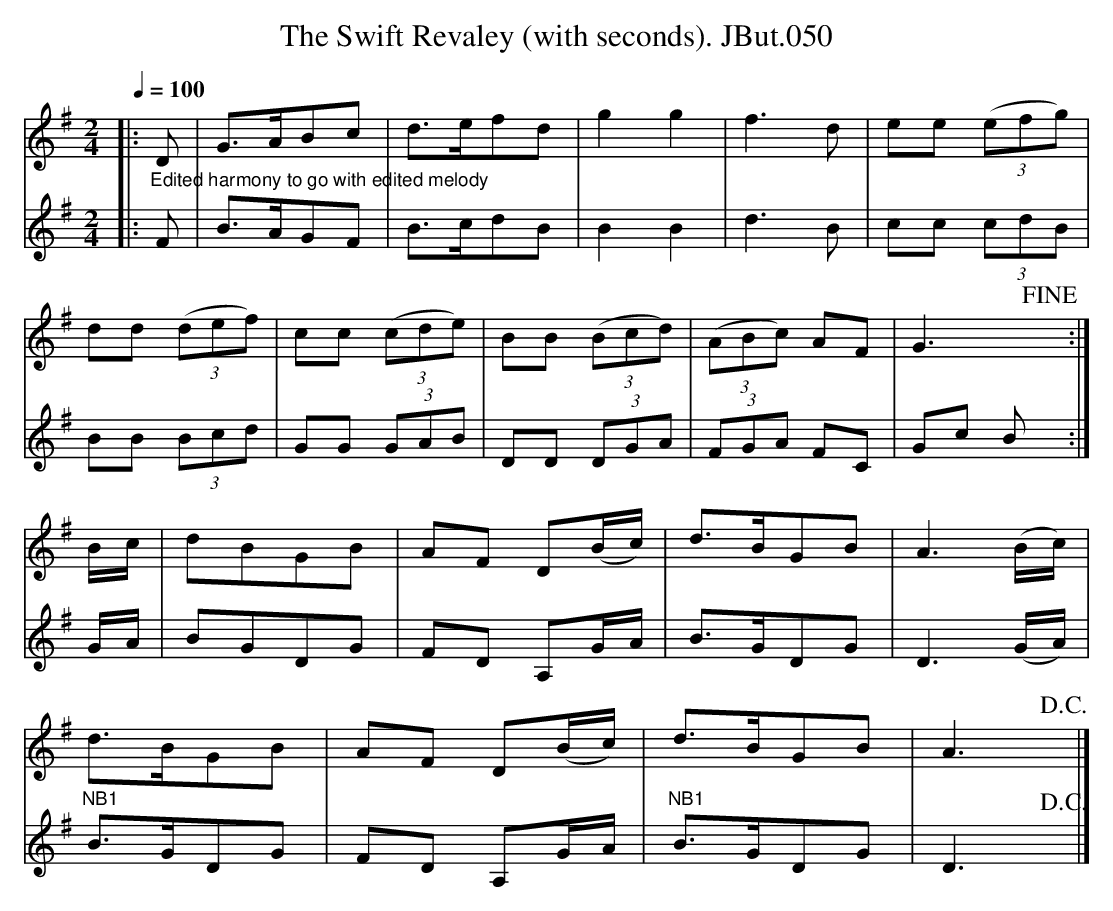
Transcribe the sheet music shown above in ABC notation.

X:1
T:Swift Revaley (with seconds). JBut.050, The
M:2/4
L:1/8
Q:1/4=100
K:G
V:1
|:D|G>ABc|d>efd|g2 g2|f3 d|ee (3(efg)|
dd (3(def)|cc (3(cde)|BB (3(Bcd)|(3(ABc) AF|G3!fine!y:|
B/c/|dBGB|AF D(B/c/)|d>BGB|A3 (B/c/)|
d>BGB|AF D(B/c/)|d>BGB|A3!D.C.!y|]
V:2
|:"^Edited harmony to go with edited melody"F|B>AGF|B>cdB|B2B2|d3B|
cc (3cdB|BB (3Bcd|GG (3GAB|DD (3DGA|(3FGA FC|Gc B:|
G/A/|BGDG|FD A,G/A/|B>GDG|D3 (G/A/)|
"^NB1"B>GDG|FD A,G/A/|"^NB1"B>GDG|D3 !D.C.!y|]
